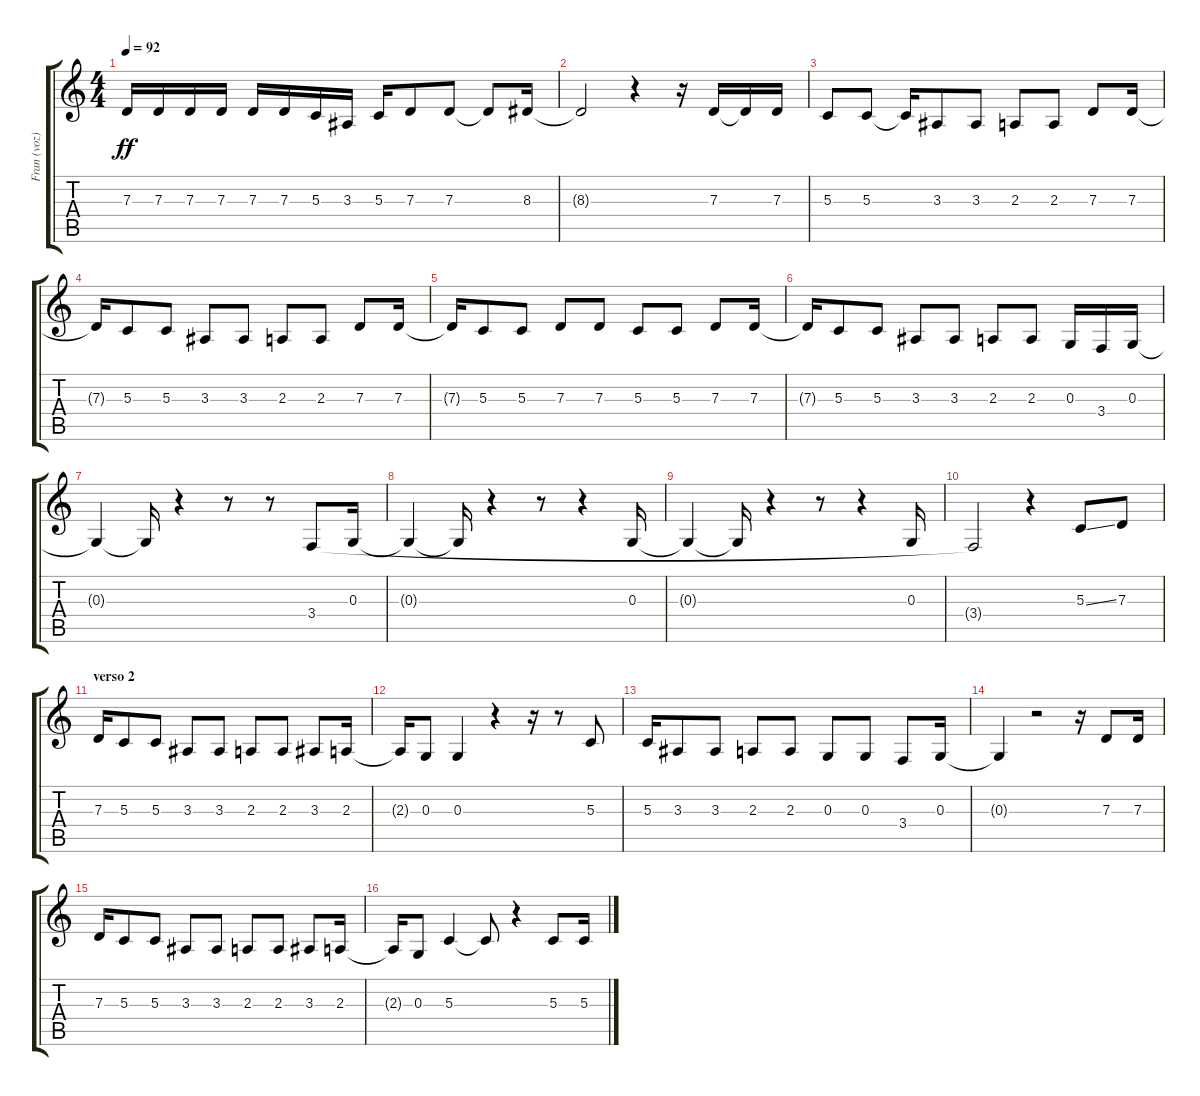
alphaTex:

\track ("Fran (voz)" "Fran (voz)") {instrument synthvoice}
\staff {score tabs}
\tuning (E4 B3 G3 D3 A2 E2) {hide}
\ts (4 4)
\tempo 92
\clef g2
\ks c
7.3{t}.16{dy ff} 7.3.16 7.3.16 7.3.16 7.3.16 7.3.16 5.3.16 3.3.16 5.3.16 7.3.8 7.3.8 7.3{t}.8 8.3.16 |
8.3{t}.2 r.4 r.16 7.3.16 7.3{t}.16 7.3.16 |
5.3.8 5.3.8 5.3{t}.16 3.3.8 3.3.8 2.3.8 2.3.8 7.3.8 7.3.16 |
7.3{t}.16 5.3.8 5.3.8 3.3.8 3.3.8 2.3.8 2.3.8 7.3.8 7.3.16 |
7.3{t}.16 5.3.8 5.3.8 7.3.8 7.3.8 5.3.8 5.3.8 7.3.8 7.3.16 |
7.3{t}.16 5.3.8 5.3.8 3.3.8 3.3.8 2.3.8 2.3.8 0.3.16 3.4.16 0.3.16 |
0.3{t}.4 0.3{t}.16 r.4 r.8 r.8 3.4.8 0.3.16 |
0.3{t}.4 0.3{t}.16 r.4 r.8 r.4 0.3.16 |
0.3{t}.4 0.3{t}.16 r.4 r.8 r.4 0.3.16 |
3.4{t}.2 r.4 5.3{ss}.8 7.3.8 |
\section ("" "verso 2")
7.3.16 5.3.8 5.3.8 3.3.8 3.3.8 2.3.8 2.3.8 3.3.8 2.3.16 |
2.3{t}.16 0.3.8 0.3.4 r.4 r.16 r.8 5.3.8 |
5.3.16 3.3.8 3.3.8 2.3.8 2.3.8 0.3.8 0.3.8 3.4.8 0.3.16 |
0.3{t}.4 r.2 r.16 7.3.8 7.3.16 |
7.3.16 5.3.8 5.3.8 3.3.8 3.3.8 2.3.8 2.3.8 3.3.8 2.3.16 |
2.3{t}.16 0.3.8 5.3.4 5.3{t}.8 r.4 5.3.8 5.3.16
